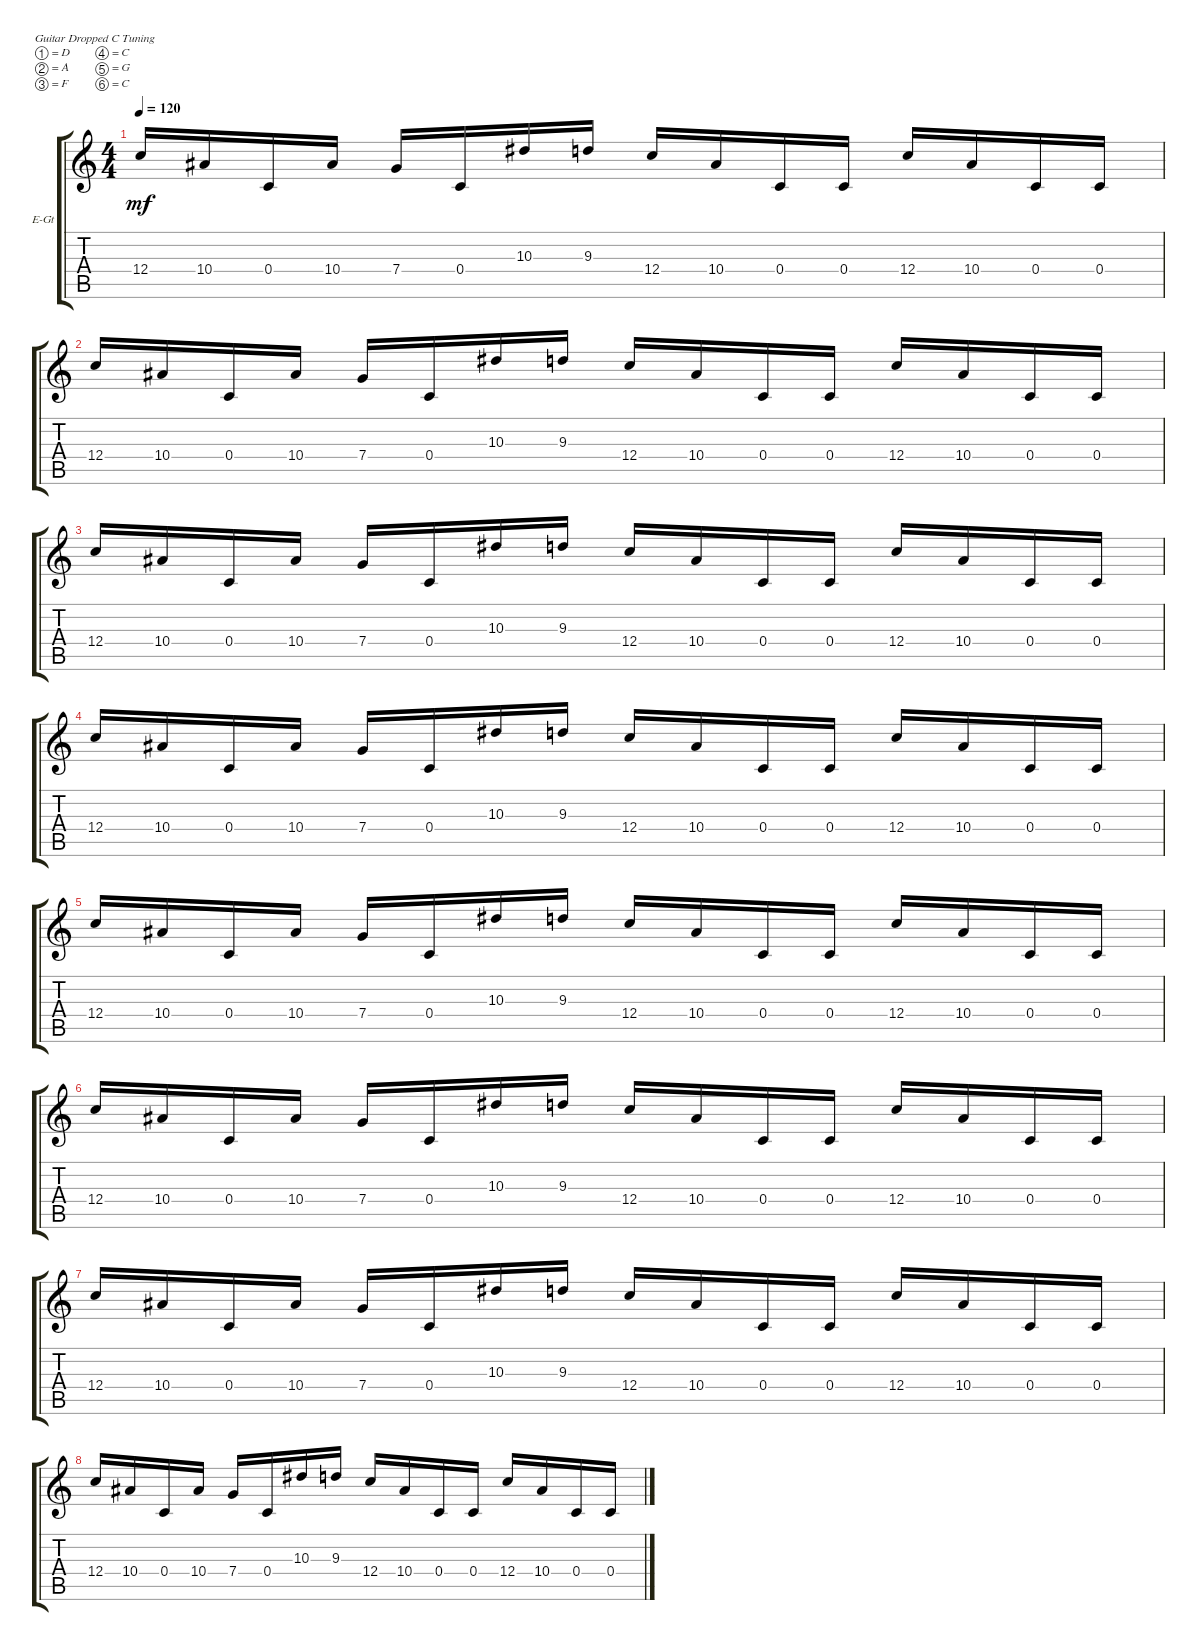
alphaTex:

\defaultSystemsLayout 4
\bracketExtendMode groupsimilarinstruments
\firstSystemTrackNameOrientation horizontal
\otherSystemsTrackNameOrientation horizontal
\track ("Guitar_Master" "E-Gt") {instrument distortionguitar}
\staff {score tabs}
\tuning (D4 A3 F3 C3 G2 C2)
\ts (4 4)
\tempo 120
\clef g2
\ks c
12.4.16{dy mf} 10.4.16 0.4.16 10.4.16 7.4.16 0.4.16 10.3.16 9.3.16 12.4.16 10.4.16 0.4.16 0.4.16 12.4.16 10.4.16 0.4.16 0.4.16 |
12.4.16 10.4.16 0.4.16 10.4.16 7.4.16 0.4.16 10.3.16 9.3.16 12.4.16 10.4.16 0.4.16 0.4.16 12.4.16 10.4.16 0.4.16 0.4.16 |
12.4.16 10.4.16 0.4.16 10.4.16 7.4.16 0.4.16 10.3.16 9.3.16 12.4.16 10.4.16 0.4.16 0.4.16 12.4.16 10.4.16 0.4.16 0.4.16 |
12.4.16 10.4.16 0.4.16 10.4.16 7.4.16 0.4.16 10.3.16 9.3.16 12.4.16 10.4.16 0.4.16 0.4.16 12.4.16 10.4.16 0.4.16 0.4.16 |
12.4.16 10.4.16 0.4.16 10.4.16 7.4.16 0.4.16 10.3.16 9.3.16 12.4.16 10.4.16 0.4.16 0.4.16 12.4.16 10.4.16 0.4.16 0.4.16 |
12.4.16 10.4.16 0.4.16 10.4.16 7.4.16 0.4.16 10.3.16 9.3.16 12.4.16 10.4.16 0.4.16 0.4.16 12.4.16 10.4.16 0.4.16 0.4.16 |
12.4.16 10.4.16 0.4.16 10.4.16 7.4.16 0.4.16 10.3.16 9.3.16 12.4.16 10.4.16 0.4.16 0.4.16 12.4.16 10.4.16 0.4.16 0.4.16 |
12.4.16 10.4.16 0.4.16 10.4.16 7.4.16 0.4.16 10.3.16 9.3.16 12.4.16 10.4.16 0.4.16 0.4.16 12.4.16 10.4.16 0.4.16 0.4.16
